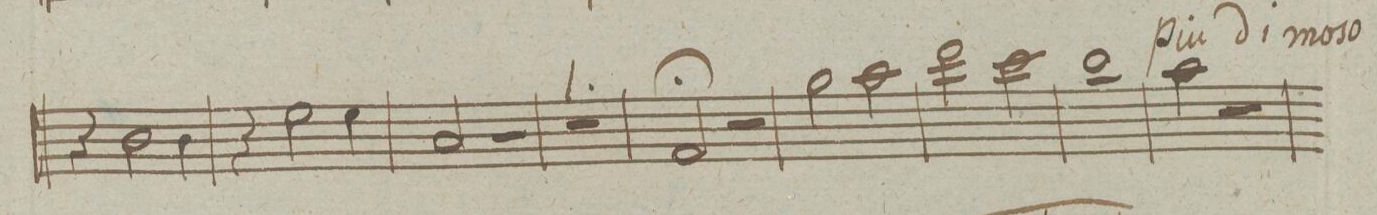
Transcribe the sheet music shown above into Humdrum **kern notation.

**kern
*I"Fagotto Primo.
*clefF4
*k[]
*met(c)
*M4/4
4r
2D\
4D\
=27
4r
2G\
4G\
=28
2C/
2r
=29
1r
=30
2AA;>/
2r
=31
2B\
2c\
=32
2f\
2e\
=33
1d
=34|
2c\
2r
=35
*-
